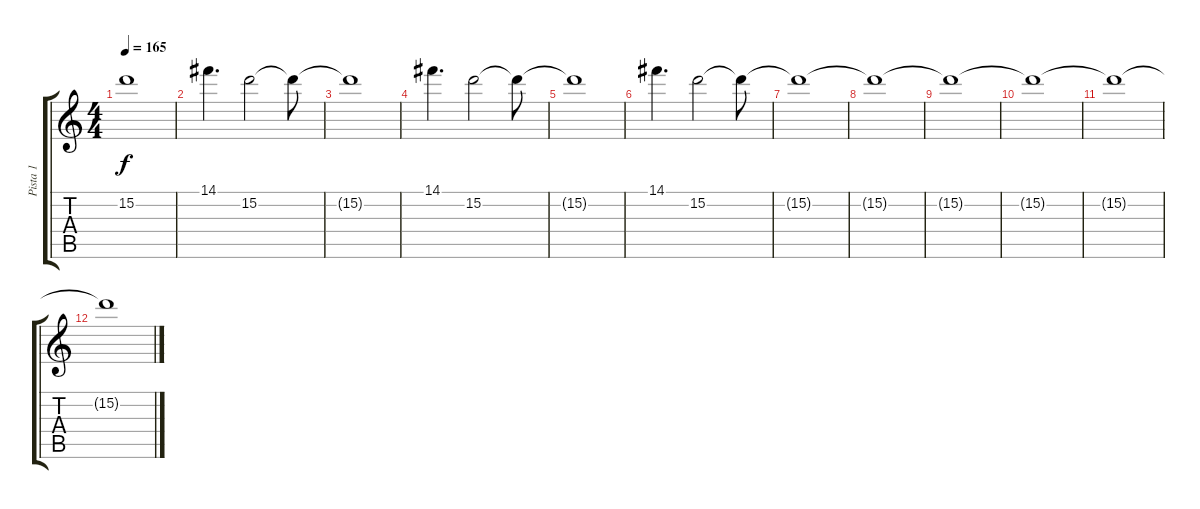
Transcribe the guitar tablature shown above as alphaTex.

\track ("Pista 1" "Pista 1") {instrument distortionguitar}
\staff {score tabs}
\tuning (E4 B3 G3 D3 A2 E2) {hide}
\ts (4 4)
\tempo 165
\clef g2
\ks c
15.2{t}.1{dy f} |
14.1.4{d} 15.2.2 15.2{t}.8 |
15.2{t}.1 |
14.1.4{d} 15.2.2 15.2{t}.8 |
15.2{t}.1 |
14.1.4{d} 15.2.2 15.2{t}.8 |
15.2{t}.1 |
15.2{t}.1 |
15.2{t}.1{volume 0} |
15.2{t}.1 |
15.2{t}.1 |
15.2{t}.1
